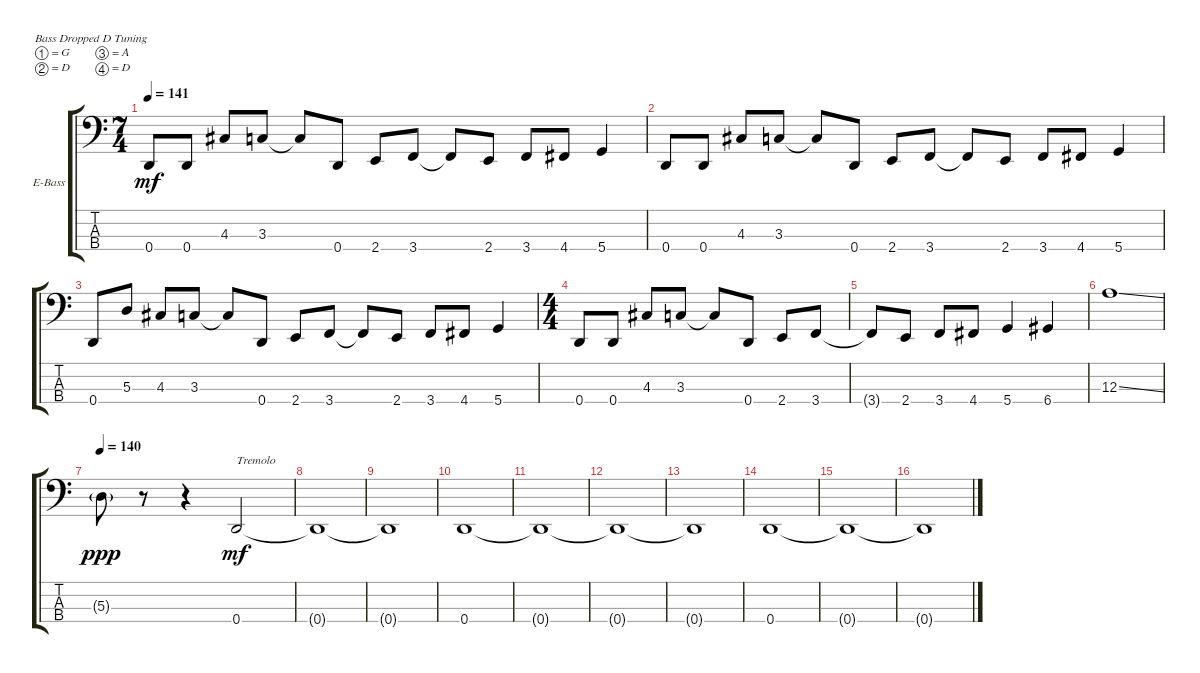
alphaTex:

\defaultSystemsLayout 4
\bracketExtendMode groupsimilarinstruments
\firstSystemTrackNameOrientation horizontal
\otherSystemsTrackNameOrientation horizontal
\track ("Electric Bass" "E-Bass") {instrument electricbassfinger}
\staff {score tabs}
\tuning (G2 D2 A1 D1)
\ts (7 4)
\beaming (8 2 2 2 2 2 2 2)
\tempo 141
\clef f4
\ks c
0.4.8{dy mf} 0.4.8 4.3.8 3.3.8 3.3{t}.8 0.4.8 2.4.8 3.4.8 3.4{t}.8 2.4.8 3.4.8 4.4.8 5.4.4 |
0.4.8 0.4.8 4.3.8 3.3.8 3.3{t}.8 0.4.8 2.4.8 3.4.8 3.4{t}.8 2.4.8 3.4.8 4.4.8 5.4.4 |
0.4.8 5.3.8 4.3.8 3.3.8 3.3{t}.8 0.4.8 2.4.8 3.4.8 3.4{t}.8 2.4.8 3.4.8 4.4.8 5.4.4 |
\ts (4 4)
0.4.8 0.4.8 4.3.8 3.3.8 3.3{t}.8 0.4.8 2.4.8 3.4.8 |
3.4{t}.8 2.4.8 3.4.8 4.4.8 5.4.4 6.4.4 |
12.3{ss}.1 |
\tempo 140
5.3{g}.8{dy ppp} r.8 r.4 0.4.2{txt "Tremolo" dy mf} |
0.4{t}.1 |
0.4{t}.1 |
0.4.1 |
0.4{t}.1 |
0.4{t}.1 |
0.4{t}.1 |
0.4.1 |
0.4{t}.1 |
0.4{t}.1
